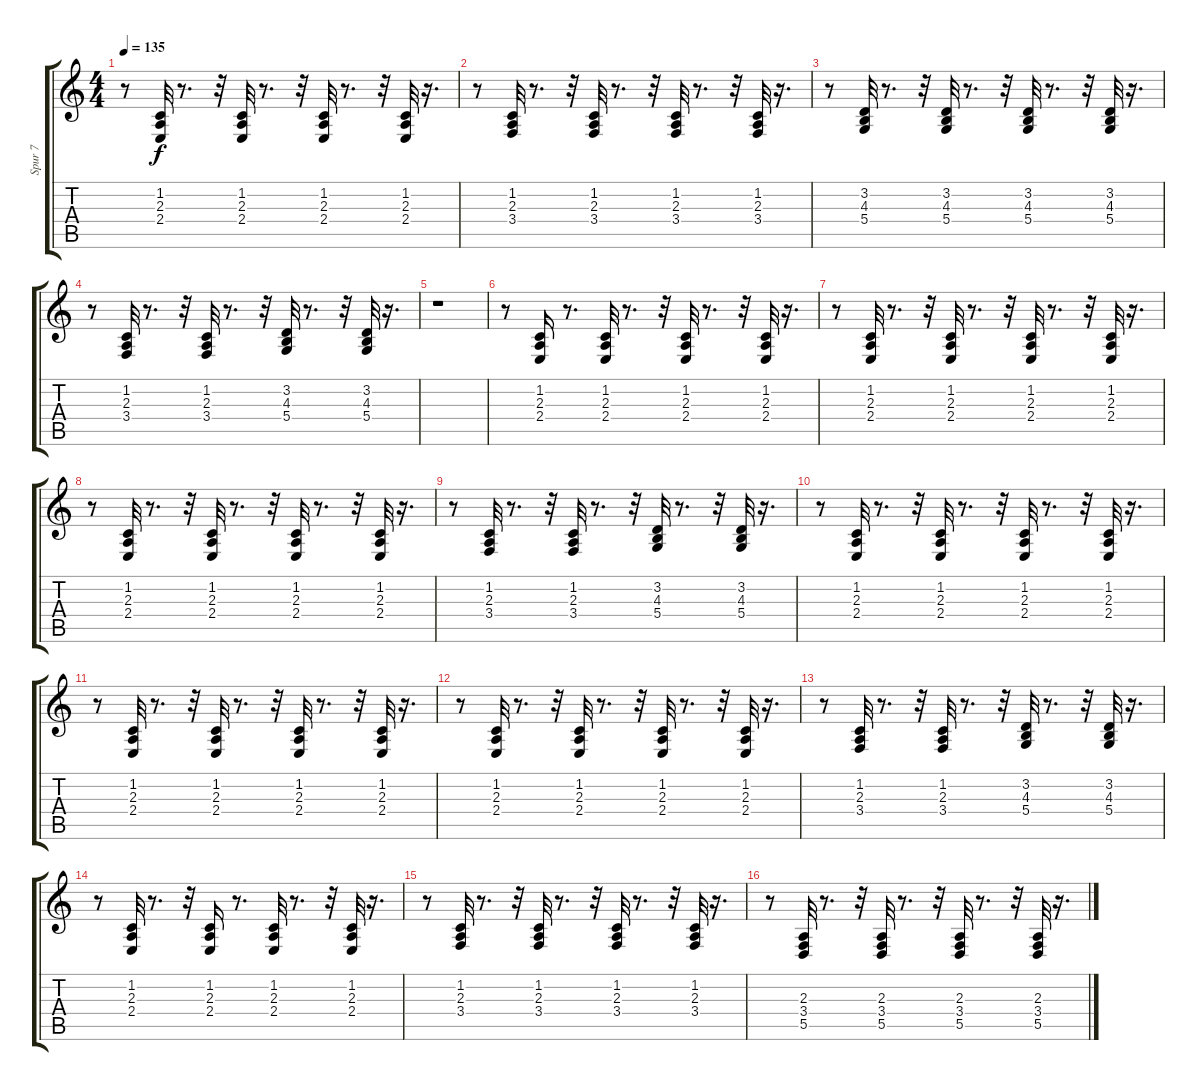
\track ("Spur 7" "Spur 7") {instrument harpsichord}
\staff {score tabs}
\tuning (E4 B3 G3 D3 A2 E2) {hide}
\ts (4 4)
\tempo 135
\clef g2
\ks c
r.8{dy f} (1.2 2.3 2.4).32 r.8{d} r.32 (1.2 2.3 2.4).32 r.8{d} r.32 (1.2 2.3 2.4).32 r.8{d} r.32 (1.2 2.3 2.4).32 r.16{d} |
r.8 (1.2 2.3 3.4).32 r.8{d} r.32 (1.2 2.3 3.4).32 r.8{d} r.32 (1.2 2.3 3.4).32 r.8{d} r.32 (1.2 2.3 3.4).32 r.16{d} |
r.8 (3.2 4.3 5.4).32 r.8{d} r.32 (3.2 4.3 5.4).32 r.8{d} r.32 (3.2 4.3 5.4).32 r.8{d} r.32 (3.2 4.3 5.4).32 r.16{d} |
r.8 (1.2 2.3 3.4).32 r.8{d} r.32 (1.2 2.3 3.4).32 r.8{d} r.32 (3.2 4.3 5.4).32 r.8{d} r.32 (3.2 4.3 5.4).32 r.16{d} |
r.1 |
r.8 (1.2 2.3 2.4).16 r.8{d} (1.2 2.3 2.4).32 r.8{d} r.32 (1.2 2.3 2.4).32 r.8{d} r.32 (1.2 2.3 2.4).32 r.16{d} |
r.8 (1.2 2.3 2.4).32 r.8{d} r.32 (1.2 2.3 2.4).32 r.8{d} r.32 (1.2 2.3 2.4).32 r.8{d} r.32 (1.2 2.3 2.4).32 r.16{d} |
r.8 (1.2 2.3 2.4).32 r.8{d} r.32 (1.2 2.3 2.4).32 r.8{d} r.32 (1.2 2.3 2.4).32 r.8{d} r.32 (1.2 2.3 2.4).32 r.16{d} |
r.8 (1.2 2.3 3.4).32 r.8{d} r.32 (1.2 2.3 3.4).32 r.8{d} r.32 (3.2 4.3 5.4).32 r.8{d} r.32 (3.2 4.3 5.4).32 r.16{d} |
r.8 (1.2 2.3 2.4).32 r.8{d} r.32 (1.2 2.3 2.4).32 r.8{d} r.32 (1.2 2.3 2.4).32 r.8{d} r.32 (1.2 2.3 2.4).32 r.16{d} |
r.8 (1.2 2.3 2.4).32 r.8{d} r.32 (1.2 2.3 2.4).32 r.8{d} r.32 (1.2 2.3 2.4).32 r.8{d} r.32 (1.2 2.3 2.4).32 r.16{d} |
r.8 (1.2 2.3 2.4).32 r.8{d} r.32 (1.2 2.3 2.4).32 r.8{d} r.32 (1.2 2.3 2.4).32 r.8{d} r.32 (1.2 2.3 2.4).32 r.16{d} |
r.8 (1.2 2.3 3.4).32 r.8{d} r.32 (1.2 2.3 3.4).32 r.8{d} r.32 (3.2 4.3 5.4).32 r.8{d} r.32 (3.2 4.3 5.4).32 r.16{d} |
r.8 (1.2 2.3 2.4).32 r.8{d} r.32 (1.2 2.3 2.4).16 r.8{d} (1.2 2.3 2.4).32 r.8{d} r.32 (1.2 2.3 2.4).32 r.16{d} |
r.8 (1.2 2.3 3.4).32 r.8{d} r.32 (1.2 2.3 3.4).32 r.8{d} r.32 (1.2 2.3 3.4).32 r.8{d} r.32 (1.2 2.3 3.4).32 r.16{d} |
r.8 (2.3 3.4 5.5).32 r.8{d} r.32 (2.3 3.4 5.5).32 r.8{d} r.32 (2.3 3.4 5.5).32 r.8{d} r.32 (2.3 3.4 5.5).32 r.16{d}
